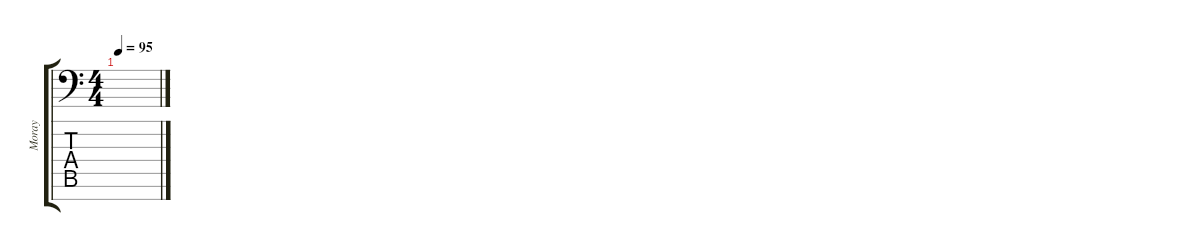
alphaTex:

\track ("Moray" "Moray") {instrument overdrivenguitar}
\staff {score tabs}
\tuning (E4 B3 G3 D3 A2 D2 C-1) {hide}
\ts (4 4)
\tempo 95
\clef f4
\ks c
